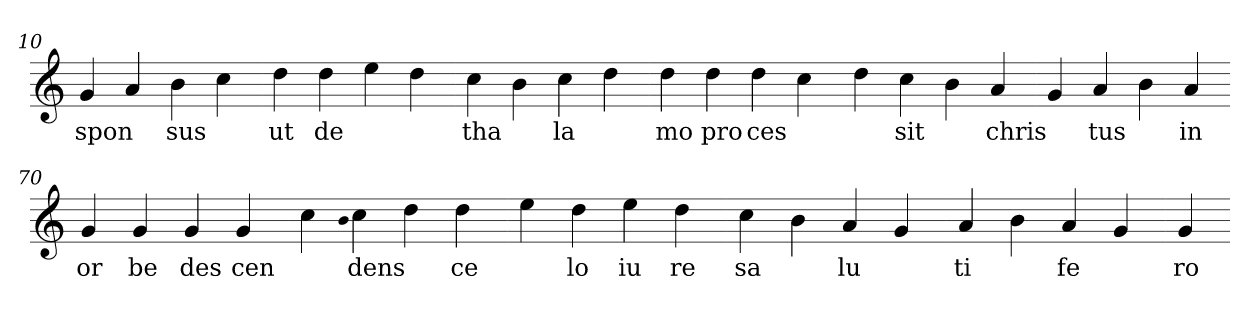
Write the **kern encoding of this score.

**kern	**text
*part1	*part1
*staff1	*staff1
*clefG2	*
=10.	=10.
4g	spon
4a	.
4b	sus
4cc	.
=20.-	=20.-
4dd	ut
4dd	de
4ee	.
4dd	.
=30.-	=30.-
4cc	tha
4b	.
4cc	la
4dd	.
=40.-	=40.-
4dd	mo
4dd	pro
4dd	ces
4cc	.
=50.-	=50.-
4dd	.
4cc	sit
4b	.
4a	chris
=60.-	=60.-
4g	.
4a	tus
4b	.
4a	in
=70.-	=70.-
4g	or
4g	be
4g	des
4g	cen
=80.-	=80.-
4cc	.
qqb	.
4cc	dens
4dd	.
4dd	ce
=90.-	=90.-
4ee	.
4dd	lo
4ee	iu
4dd	re
=100.-	=100.-
4cc	sa
4b	.
4a	lu
4g	.
=110.-	=110.-
4a	ti
4b	.
4a	fe
4g	.
=120.-	=120.-
4g	ro
=-	=-
*-	*-
